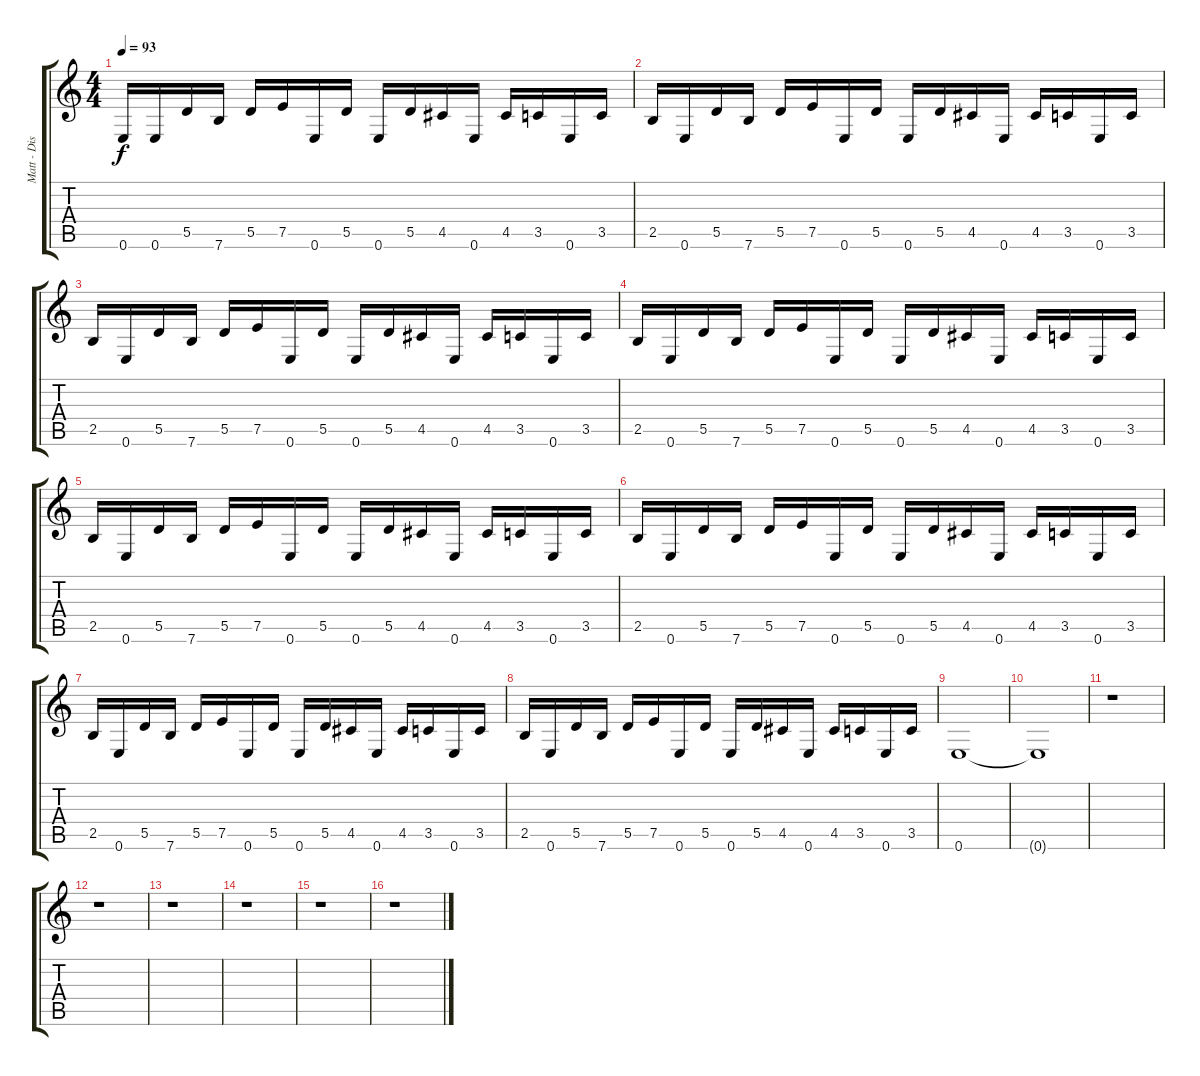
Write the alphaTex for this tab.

\track ("Matt - Distortion" "Matt - Dis") {instrument distortionguitar}
\staff {score tabs}
\tuning (E4 B3 G3 D3 A2 E2) {hide}
\ts (4 4)
\tempo 93
\clef g2
\ks c
0.6.16{dy f} 0.6.16 5.5.16 7.6.16 5.5.16 7.5.16 0.6.16 5.5.16 0.6.16 5.5.16 4.5.16 0.6.16 4.5.16 3.5.16 0.6.16 3.5.16 |
2.5.16 0.6.16 5.5.16 7.6.16 5.5.16 7.5.16 0.6.16 5.5.16 0.6.16 5.5.16 4.5.16 0.6.16 4.5.16 3.5.16 0.6.16 3.5.16 |
2.5.16 0.6.16 5.5.16 7.6.16 5.5.16 7.5.16 0.6.16 5.5.16 0.6.16 5.5.16 4.5.16 0.6.16 4.5.16 3.5.16 0.6.16 3.5.16 |
2.5.16 0.6.16 5.5.16 7.6.16 5.5.16 7.5.16 0.6.16 5.5.16 0.6.16 5.5.16 4.5.16 0.6.16 4.5.16 3.5.16 0.6.16 3.5.16 |
2.5.16 0.6.16 5.5.16 7.6.16 5.5.16 7.5.16 0.6.16 5.5.16 0.6.16 5.5.16 4.5.16 0.6.16 4.5.16 3.5.16 0.6.16 3.5.16 |
2.5.16 0.6.16 5.5.16 7.6.16 5.5.16 7.5.16 0.6.16 5.5.16 0.6.16 5.5.16 4.5.16 0.6.16 4.5.16 3.5.16 0.6.16 3.5.16 |
2.5.16 0.6.16 5.5.16 7.6.16 5.5.16 7.5.16 0.6.16 5.5.16 0.6.16 5.5.16 4.5.16 0.6.16 4.5.16 3.5.16 0.6.16 3.5.16 |
2.5.16 0.6.16 5.5.16 7.6.16 5.5.16 7.5.16 0.6.16 5.5.16 0.6.16 5.5.16 4.5.16 0.6.16 4.5.16 3.5.16 0.6.16 3.5.16 |
0.6.1 |
0.6{t}.1 |
r.1 |
r.1 |
r.1 |
r.1 |
r.1 |
r.1
